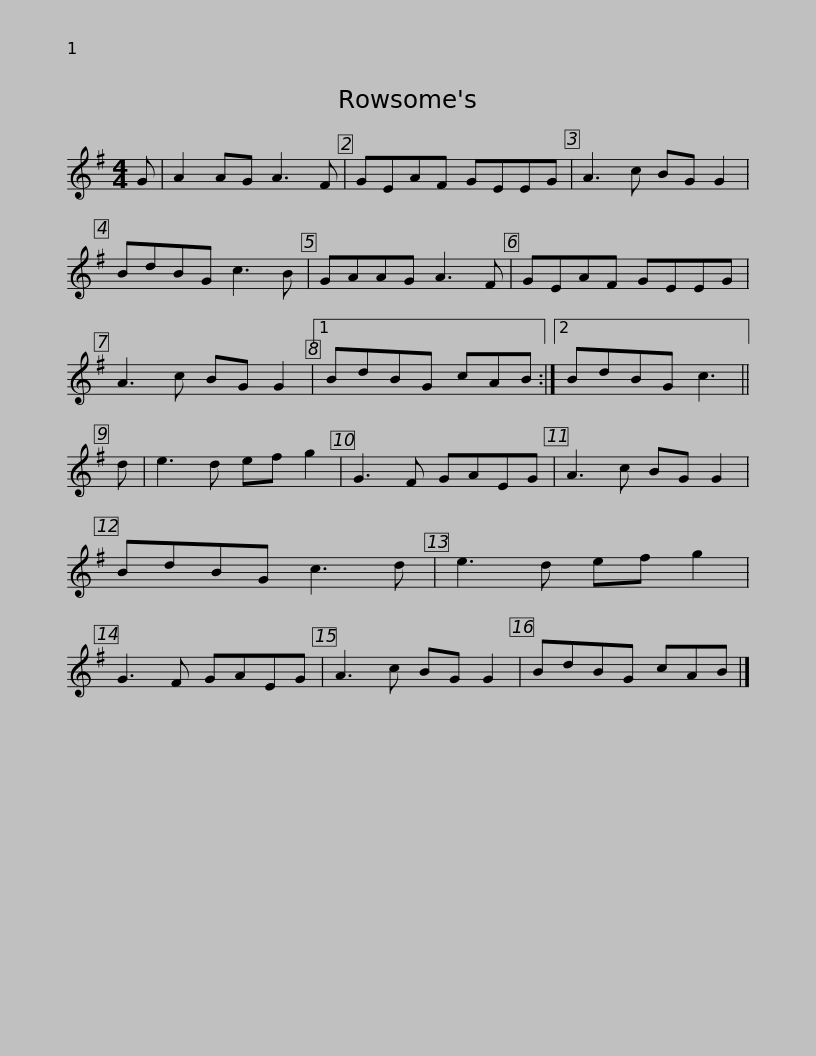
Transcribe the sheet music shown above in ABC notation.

X:1
L:1/8
M:4/4
I:linebreak $
K:G
V:1 treble
V:1
 G | A2 AG A3 F | GEAF GEEG | A3 c BG G2 | BdBG c3 B | %5
 GAAG A3 F | GEAF GEEG |$ A3 c BG G2 |1 BdBG cAB :|2 BdBG c3 || %10
 d | e3 d ef g2 | G3 F GAEG | A3 c BG G2 |$ BdBG c3 d | %15
 e3 d ef g2 | G3 F GAEG | A3 c BG G2 | BdBG cAB |] %19
